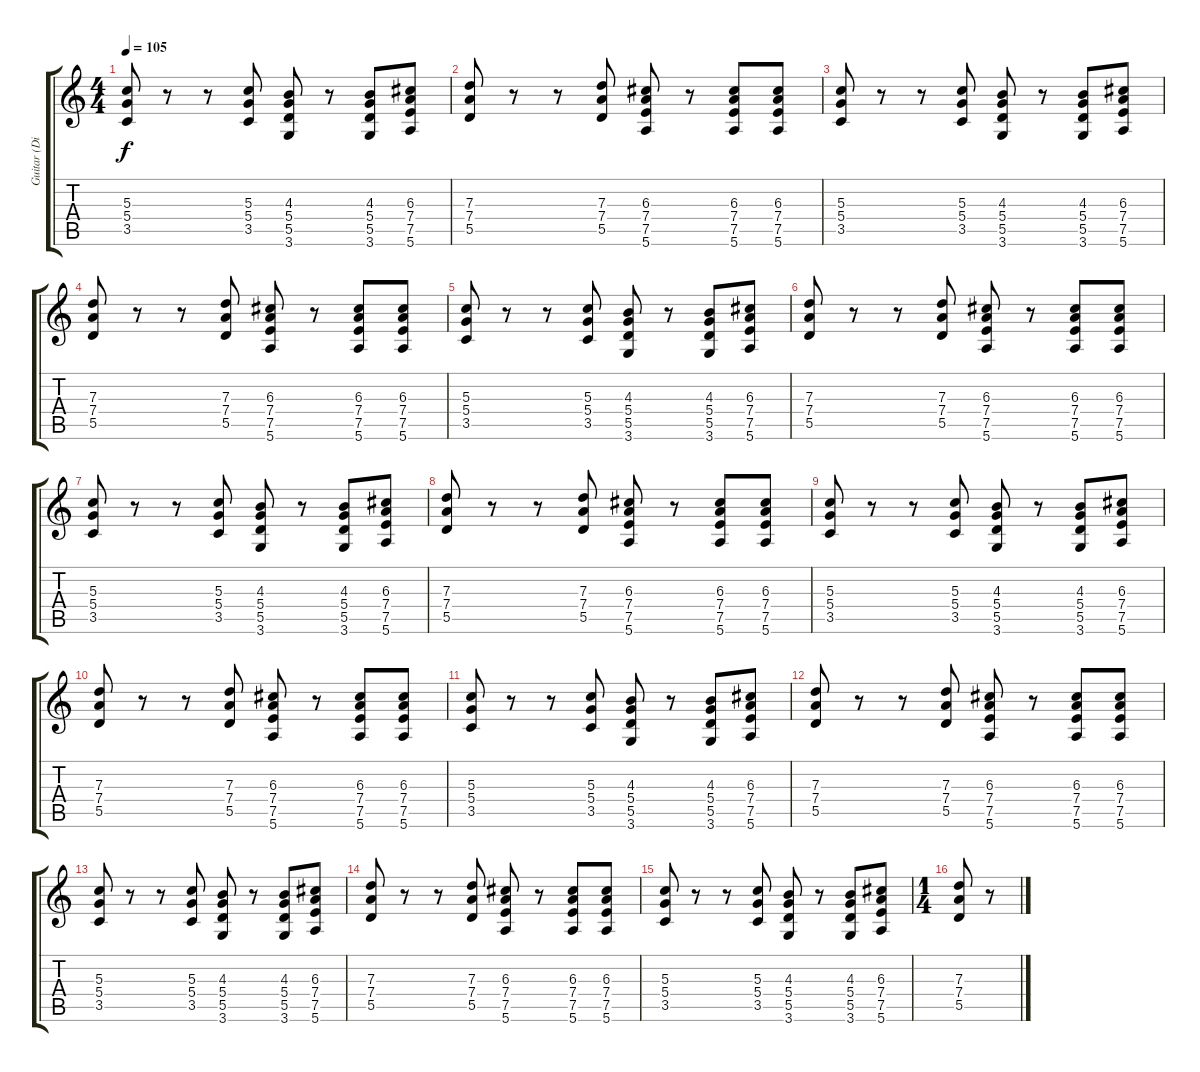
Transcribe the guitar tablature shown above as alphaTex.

\track ("Guitar (Dist)" "Guitar (Di") {instrument distortionguitar}
\staff {score tabs}
\tuning (E4 B3 G3 D3 A2 E2) {hide}
\ts (4 4)
\tempo 105
\clef g2
\ks c
(5.3 5.4 3.5).8{dy f} r.8 r.8 (5.3 5.4 3.5).8 (4.3 5.4 5.5 3.6).8 r.8 (4.3 5.4 5.5 3.6).8 (6.3 7.4 7.5 5.6).8 |
(7.3 7.4 5.5).8 r.8 r.8 (7.3 7.4 5.5).8 (6.3 7.4 7.5 5.6).8 r.8 (6.3 7.4 7.5 5.6).8 (6.3 7.4 7.5 5.6).8 |
(5.3 5.4 3.5).8 r.8 r.8 (5.3 5.4 3.5).8 (4.3 5.4 5.5 3.6).8 r.8 (4.3 5.4 5.5 3.6).8 (6.3 7.4 7.5 5.6).8 |
(7.3 7.4 5.5).8 r.8 r.8 (7.3 7.4 5.5).8 (6.3 7.4 7.5 5.6).8 r.8 (6.3 7.4 7.5 5.6).8 (6.3 7.4 7.5 5.6).8 |
(5.3 5.4 3.5).8 r.8 r.8 (5.3 5.4 3.5).8 (4.3 5.4 5.5 3.6).8 r.8 (4.3 5.4 5.5 3.6).8 (6.3 7.4 7.5 5.6).8 |
(7.3 7.4 5.5).8 r.8 r.8 (7.3 7.4 5.5).8 (6.3 7.4 7.5 5.6).8 r.8 (6.3 7.4 7.5 5.6).8 (6.3 7.4 7.5 5.6).8 |
(5.3 5.4 3.5).8 r.8 r.8 (5.3 5.4 3.5).8 (4.3 5.4 5.5 3.6).8 r.8 (4.3 5.4 5.5 3.6).8 (6.3 7.4 7.5 5.6).8 |
(7.3 7.4 5.5).8 r.8 r.8 (7.3 7.4 5.5).8 (6.3 7.4 7.5 5.6).8 r.8 (6.3 7.4 7.5 5.6).8 (6.3 7.4 7.5 5.6).8 |
(5.3 5.4 3.5).8 r.8 r.8 (5.3 5.4 3.5).8 (4.3 5.4 5.5 3.6).8 r.8 (4.3 5.4 5.5 3.6).8 (6.3 7.4 7.5 5.6).8 |
(7.3 7.4 5.5).8 r.8 r.8 (7.3 7.4 5.5).8 (6.3 7.4 7.5 5.6).8 r.8 (6.3 7.4 7.5 5.6).8 (6.3 7.4 7.5 5.6).8 |
(5.3 5.4 3.5).8 r.8 r.8 (5.3 5.4 3.5).8 (4.3 5.4 5.5 3.6).8 r.8 (4.3 5.4 5.5 3.6).8 (6.3 7.4 7.5 5.6).8 |
(7.3 7.4 5.5).8 r.8 r.8 (7.3 7.4 5.5).8 (6.3 7.4 7.5 5.6).8 r.8 (6.3 7.4 7.5 5.6).8 (6.3 7.4 7.5 5.6).8 |
(5.3 5.4 3.5).8 r.8 r.8 (5.3 5.4 3.5).8 (4.3 5.4 5.5 3.6).8 r.8 (4.3 5.4 5.5 3.6).8 (6.3 7.4 7.5 5.6).8 |
(7.3 7.4 5.5).8 r.8 r.8 (7.3 7.4 5.5).8 (6.3 7.4 7.5 5.6).8 r.8 (6.3 7.4 7.5 5.6).8 (6.3 7.4 7.5 5.6).8 |
(5.3 5.4 3.5).8 r.8 r.8 (5.3 5.4 3.5).8 (4.3 5.4 5.5 3.6).8 r.8 (4.3 5.4 5.5 3.6).8 (6.3 7.4 7.5 5.6).8 |
\ts (1 4)
(7.3 7.4 5.5).8 r.8
